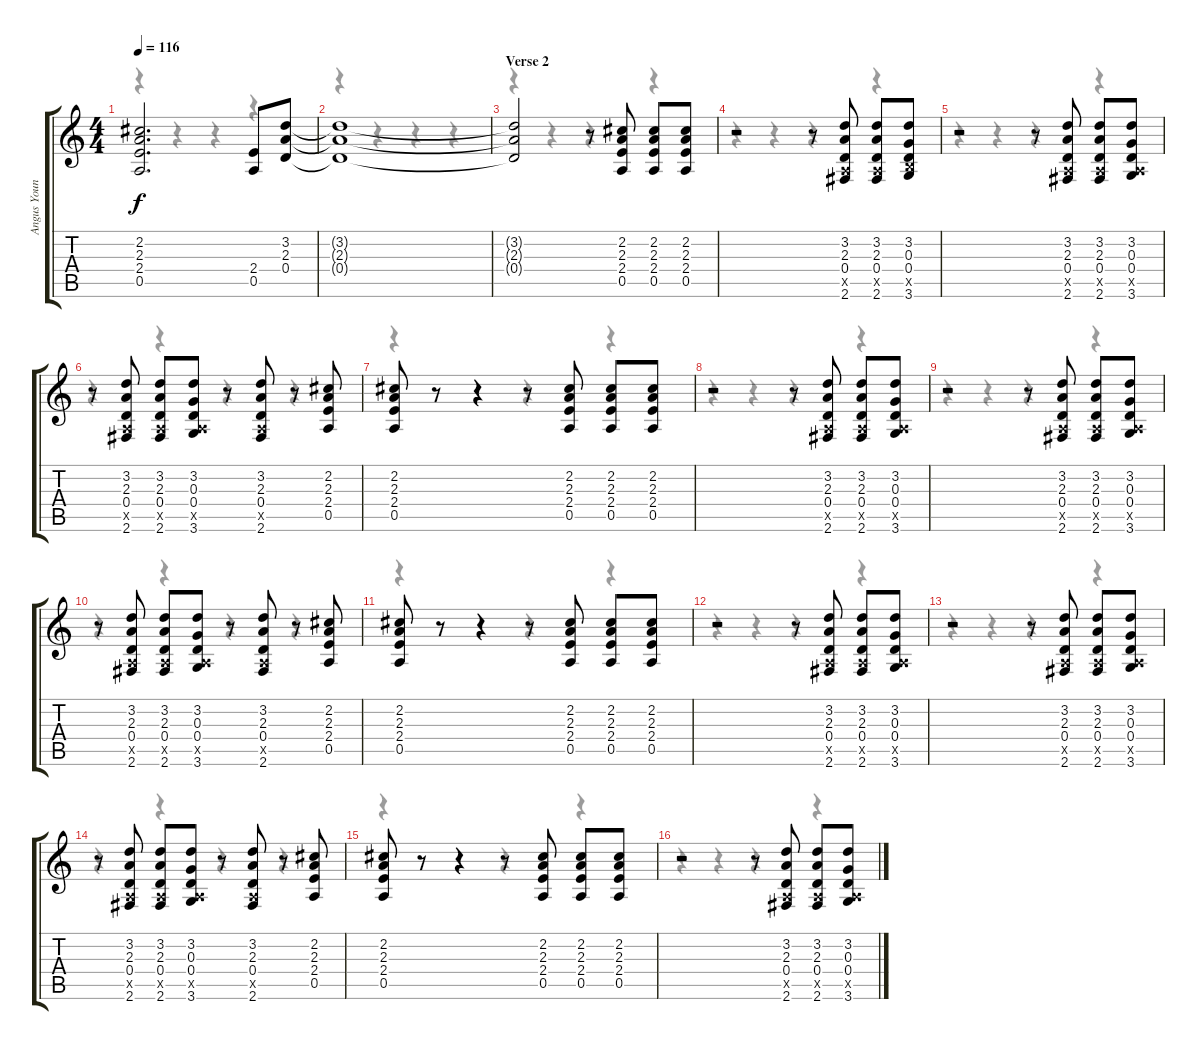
\track ("Angus Young" "Angus Youn") {instrument overdrivenguitar}
\staff {score tabs}
\tuning (E4 B3 G3 D3 A2 E2) {hide}
\voice
\ts (4 4)
\tempo 116
\clef g2
\ks c
(2.2 2.3 2.4 0.5).2{d dy f} (2.4 0.5).8 (3.2 2.3 0.4).8 |
(3.2{t} 2.3{t} 0.4{t}).1 |
\section ("" "Verse 2")
(3.2{t} 2.3{t} 0.4{t}).2 r.8 (2.2 2.3 2.4 0.5).8 (2.2 2.3 2.4 0.5).8 (2.2 2.3 2.4 0.5).8 |
r.2 r.8 (3.2 2.3 0.4 0.5{x} 2.6).8 (3.2 2.3 0.4 0.5{x} 2.6).8 (3.2 0.3 0.4 2.5{x} 3.6).8 |
r.2 r.8 (3.2 2.3 0.4 0.5{x} 2.6).8 (3.2 2.3 0.4 0.5{x} 2.6).8 (3.2 0.3 0.4 0.5{x} 3.6).8 |
r.8 (3.2 2.3 0.4 0.5{x} 2.6).8 (3.2 2.3 0.4 0.5{x} 2.6).8 (3.2 0.3 0.4 0.5{x} 3.6).8 r.8 (3.2 2.3 0.4 0.5{x} 2.6).8 r.8 (2.2 2.3 2.4 0.5).8 |
(2.2 2.3 2.4 0.5).8 r.8 r.4 r.8 (2.2 2.3 2.4 0.5).8 (2.2 2.3 2.4 0.5).8 (2.2 2.3 2.4 0.5).8 |
r.2 r.8 (3.2 2.3 0.4 0.5{x} 2.6).8 (3.2 2.3 0.4 0.5{x} 2.6).8 (3.2 0.3 0.4 0.5{x} 3.6).8 |
r.2 r.8 (3.2 2.3 0.4 0.5{x} 2.6).8 (3.2 2.3 0.4 0.5{x} 2.6).8 (3.2 0.3 0.4 0.5{x} 3.6).8 |
r.8 (3.2 2.3 0.4 0.5{x} 2.6).8 (3.2 2.3 0.4 0.5{x} 2.6).8 (3.2 0.3 0.4 0.5{x} 3.6).8 r.8 (3.2 2.3 0.4 0.5{x} 2.6).8 r.8 (2.2 2.3 2.4 0.5).8 |
(2.2 2.3 2.4 0.5).8 r.8 r.4 r.8 (2.2 2.3 2.4 0.5).8 (2.2 2.3 2.4 0.5).8 (2.2 2.3 2.4 0.5).8 |
r.2 r.8 (3.2 2.3 0.4 0.5{x} 2.6).8 (3.2 2.3 0.4 0.5{x} 2.6).8 (3.2 0.3 0.4 0.5{x} 3.6).8 |
r.2 r.8 (3.2 2.3 0.4 0.5{x} 2.6).8 (3.2 2.3 0.4 0.5{x} 2.6).8 (3.2 0.3 0.4 0.5{x} 3.6).8 |
r.8 (3.2 2.3 0.4 0.5{x} 2.6).8 (3.2 2.3 0.4 0.5{x} 2.6).8 (3.2 0.3 0.4 0.5{x} 3.6).8 r.8 (3.2 2.3 0.4 0.5{x} 2.6).8 r.8 (2.2 2.3 2.4 0.5).8 |
(2.2 2.3 2.4 0.5).8 r.8 r.4 r.8 (2.2 2.3 2.4 0.5).8 (2.2 2.3 2.4 0.5).8 (2.2 2.3 2.4 0.5).8 |
r.2 r.8 (3.2 2.3 0.4 0.5{x} 2.6).8 (3.2 2.3 0.4 0.5{x} 2.6).8 (3.2 0.3 0.4 0.5{x} 3.6).8
\voice
\clef g2
\ottava regular
\simile none
\ks c
r.4{dy f} r.4 r.4 r.4 |
r.4 r.4 r.4 r.4 |
r.4 r.4 r.4 r.4 |
r.4 r.4 r.4 r.4 |
r.4 r.4 r.4 r.4 |
r.4 r.4 r.4 r.4 |
r.4 r.4 r.4 r.4 |
r.4 r.4 r.4 r.4 |
r.4 r.4 r.4 r.4 |
r.4 r.4 r.4 r.4 |
r.4 r.4 r.4 r.4 |
r.4 r.4 r.4 r.4 |
r.4 r.4 r.4 r.4 |
r.4 r.4 r.4 r.4 |
r.4 r.4 r.4 r.4 |
r.4 r.4 r.4 r.4
